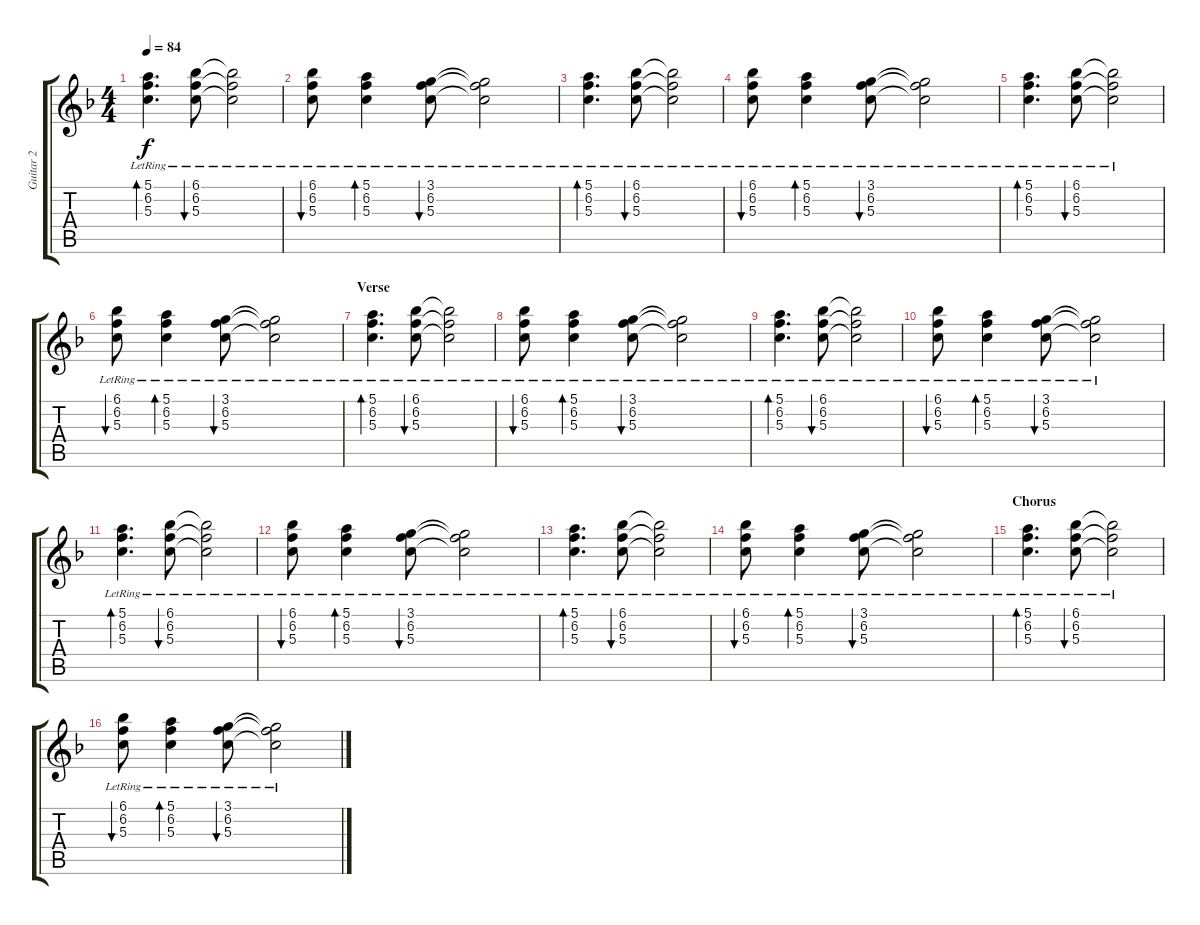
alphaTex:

\track ("Guitar 2" "Guitar 2") {instrument acousticguitarnylon}
\staff {score tabs}
\tuning (E4 B3 G3 D3 A2 E2) {hide}
\ts (4 4)
\tempo 84
\clef g2
\ks f
(5.1{lr} 6.2{lr} 5.3{lr}).4{d bd 120 dy f} (6.1{lr} 6.2{lr} 5.3{lr}).8{bu 120} (6.1{lr t} 6.2{lr t} 5.3{lr t}).2 |
(6.1{lr} 6.2{lr} 5.3{lr}).8{bu 120} (5.1{lr} 6.2{lr} 5.3{lr}).4{bd 120} (3.1{lr} 6.2{lr} 5.3{lr}).8{bu 60} (3.1{lr t} 6.2{lr t} 5.3{lr t}).2 |
(5.1{lr} 6.2{lr} 5.3{lr}).4{d bd 120} (6.1{lr} 6.2{lr} 5.3{lr}).8{bu 120} (6.1{lr t} 6.2{lr t} 5.3{lr t}).2 |
(6.1{lr} 6.2{lr} 5.3{lr}).8{bu 120} (5.1{lr} 6.2{lr} 5.3{lr}).4{bd 120} (3.1{lr} 6.2{lr} 5.3{lr}).8{bu 60} (3.1{lr t} 6.2{lr t} 5.3{lr t}).2 |
(5.1{lr} 6.2{lr} 5.3{lr}).4{d bd 120} (6.1{lr} 6.2{lr} 5.3{lr}).8{bu 120} (6.1{lr t} 6.2{lr t} 5.3{lr t}).2 |
(6.1{lr} 6.2{lr} 5.3{lr}).8{bu 120} (5.1{lr} 6.2{lr} 5.3{lr}).4{bd 120} (3.1{lr} 6.2{lr} 5.3{lr}).8{bu 60} (3.1{lr t} 6.2{lr t} 5.3{lr t}).2 |
\section ("" "Verse")
(5.1{lr} 6.2{lr} 5.3{lr}).4{d bd 120 volume 4} (6.1{lr} 6.2{lr} 5.3{lr}).8{bu 120} (6.1{lr t} 6.2{lr t} 5.3{lr t}).2 |
(6.1{lr} 6.2{lr} 5.3{lr}).8{bu 120} (5.1{lr} 6.2{lr} 5.3{lr}).4{bd 120} (3.1{lr} 6.2{lr} 5.3{lr}).8{bu 60} (3.1{lr t} 6.2{lr t} 5.3{lr t}).2 |
(5.1{lr} 6.2{lr} 5.3{lr}).4{d bd 120} (6.1{lr} 6.2{lr} 5.3{lr}).8{bu 120} (6.1{lr t} 6.2{lr t} 5.3{lr t}).2 |
(6.1{lr} 6.2{lr} 5.3{lr}).8{bu 120} (5.1{lr} 6.2{lr} 5.3{lr}).4{bd 120} (3.1{lr} 6.2{lr} 5.3{lr}).8{bu 60} (3.1{lr t} 6.2{lr t} 5.3{lr t}).2 |
(5.1{lr} 6.2{lr} 5.3{lr}).4{d bd 120} (6.1{lr} 6.2{lr} 5.3{lr}).8{bu 120} (6.1{lr t} 6.2{lr t} 5.3{lr t}).2 |
(6.1{lr} 6.2{lr} 5.3{lr}).8{bu 120} (5.1{lr} 6.2{lr} 5.3{lr}).4{bd 120} (3.1{lr} 6.2{lr} 5.3{lr}).8{bu 60} (3.1{lr t} 6.2{lr t} 5.3{lr t}).2 |
(5.1{lr} 6.2{lr} 5.3{lr}).4{d bd 120} (6.1{lr} 6.2{lr} 5.3{lr}).8{bu 120} (6.1{lr t} 6.2{lr t} 5.3{lr t}).2 |
(6.1{lr} 6.2{lr} 5.3{lr}).8{bu 120} (5.1{lr} 6.2{lr} 5.3{lr}).4{bd 120} (3.1{lr} 6.2{lr} 5.3{lr}).8{bu 60} (3.1{lr t} 6.2{lr t} 5.3{lr t}).2 |
\section ("" "Chorus")
(5.1{lr} 6.2{lr} 5.3{lr}).4{d bd 120 volume 6} (6.1{lr} 6.2{lr} 5.3{lr}).8{bu 120} (6.1{lr t} 6.2{lr t} 5.3{lr t}).2 |
(6.1{lr} 6.2{lr} 5.3{lr}).8{bu 120} (5.1{lr} 6.2{lr} 5.3{lr}).4{bd 120} (3.1{lr} 6.2{lr} 5.3{lr}).8{bu 60} (3.1{lr t} 6.2{lr t} 5.3{lr t}).2
